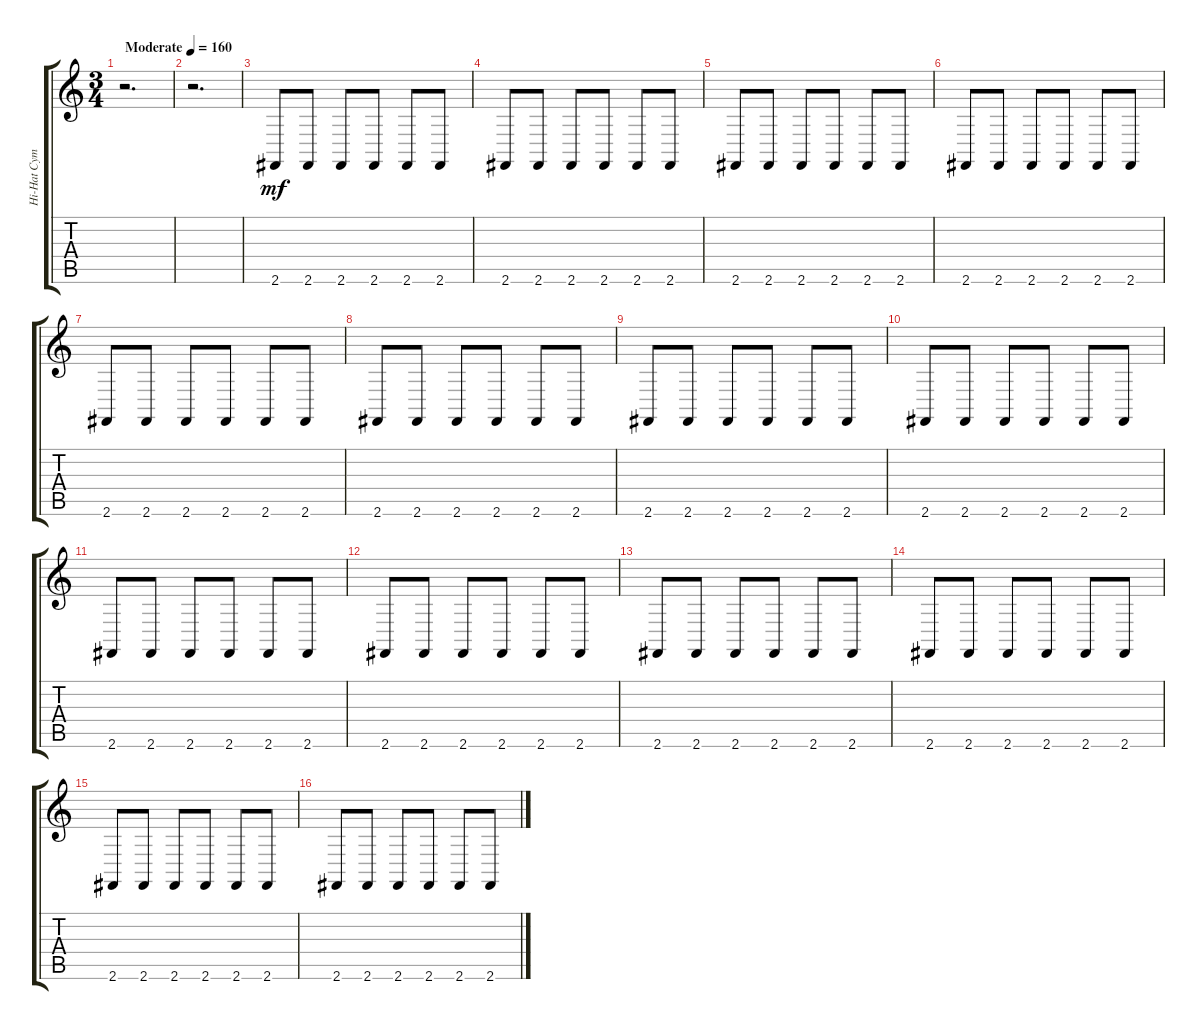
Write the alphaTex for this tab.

\track ("Hi-Hat Cymbals" "Hi-Hat Cym") {instrument musicbox}
\staff {score tabs}
\tuning (E4 B3 G3 D3 A2 E2) {hide}
\ts (3 4)
\tempo (160 "Moderate")
\clef g2
\ks c
r.2{d dy mf instrument musicbox} |
r.2{d} |
2.6.8 2.6.8 2.6.8 2.6.8 2.6.8 2.6.8 |
2.6.8 2.6.8 2.6.8 2.6.8 2.6.8 2.6.8 |
2.6.8 2.6.8 2.6.8 2.6.8 2.6.8 2.6.8 |
2.6.8 2.6.8 2.6.8 2.6.8 2.6.8 2.6.8 |
2.6.8 2.6.8 2.6.8 2.6.8 2.6.8 2.6.8 |
2.6.8 2.6.8 2.6.8 2.6.8 2.6.8 2.6.8 |
2.6.8 2.6.8 2.6.8 2.6.8 2.6.8 2.6.8 |
2.6.8 2.6.8 2.6.8 2.6.8 2.6.8 2.6.8 |
2.6.8 2.6.8 2.6.8 2.6.8 2.6.8 2.6.8 |
2.6.8 2.6.8 2.6.8 2.6.8 2.6.8 2.6.8 |
2.6.8 2.6.8 2.6.8 2.6.8 2.6.8 2.6.8 |
2.6.8 2.6.8 2.6.8 2.6.8 2.6.8 2.6.8 |
2.6.8 2.6.8 2.6.8 2.6.8 2.6.8 2.6.8 |
2.6.8 2.6.8 2.6.8 2.6.8 2.6.8 2.6.8
